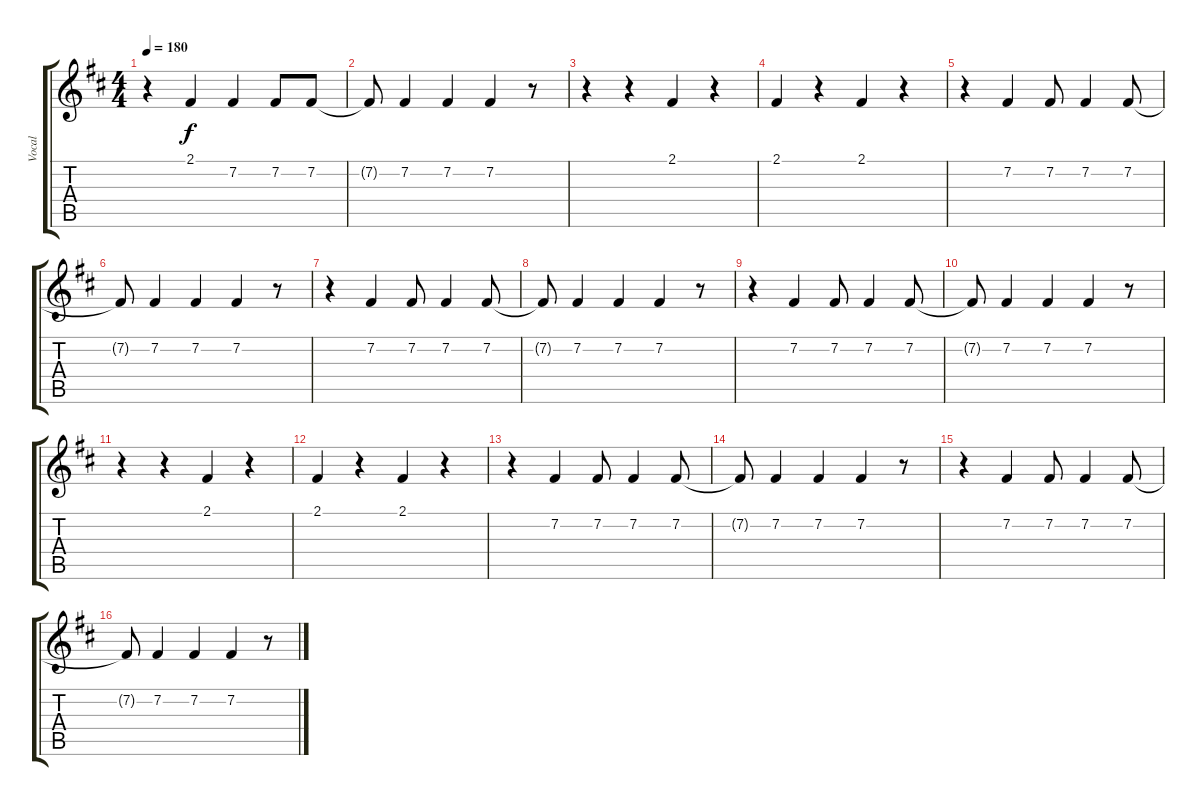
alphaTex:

\track ("Vocal" "Vocal") {instrument oboe}
\staff {score tabs}
\tuning (E4 B3 G3 D3 A2 E2) {hide}
\ts (4 4)
\tempo 180
\clef g2
\ks d
r.4{dy f} 2.1.4 7.2.4 7.2.8 7.2.8 |
7.2{t}.8 7.2.4 7.2.4 7.2.4 r.8 |
r.4 r.4 2.1.4 r.4 |
2.1.4 r.4 2.1.4 r.4 |
r.4 7.2.4 7.2.8 7.2.4 7.2.8 |
7.2{t}.8 7.2.4 7.2.4 7.2.4 r.8 |
r.4 7.2.4 7.2.8 7.2.4 7.2.8 |
7.2{t}.8 7.2.4 7.2.4 7.2.4 r.8 |
r.4 7.2.4 7.2.8 7.2.4 7.2.8 |
7.2{t}.8 7.2.4 7.2.4 7.2.4 r.8 |
r.4 r.4 2.1.4 r.4 |
2.1.4 r.4 2.1.4 r.4 |
r.4 7.2.4 7.2.8 7.2.4 7.2.8 |
7.2{t}.8 7.2.4 7.2.4 7.2.4 r.8 |
r.4 7.2.4 7.2.8 7.2.4 7.2.8 |
7.2{t}.8 7.2.4 7.2.4 7.2.4 r.8
